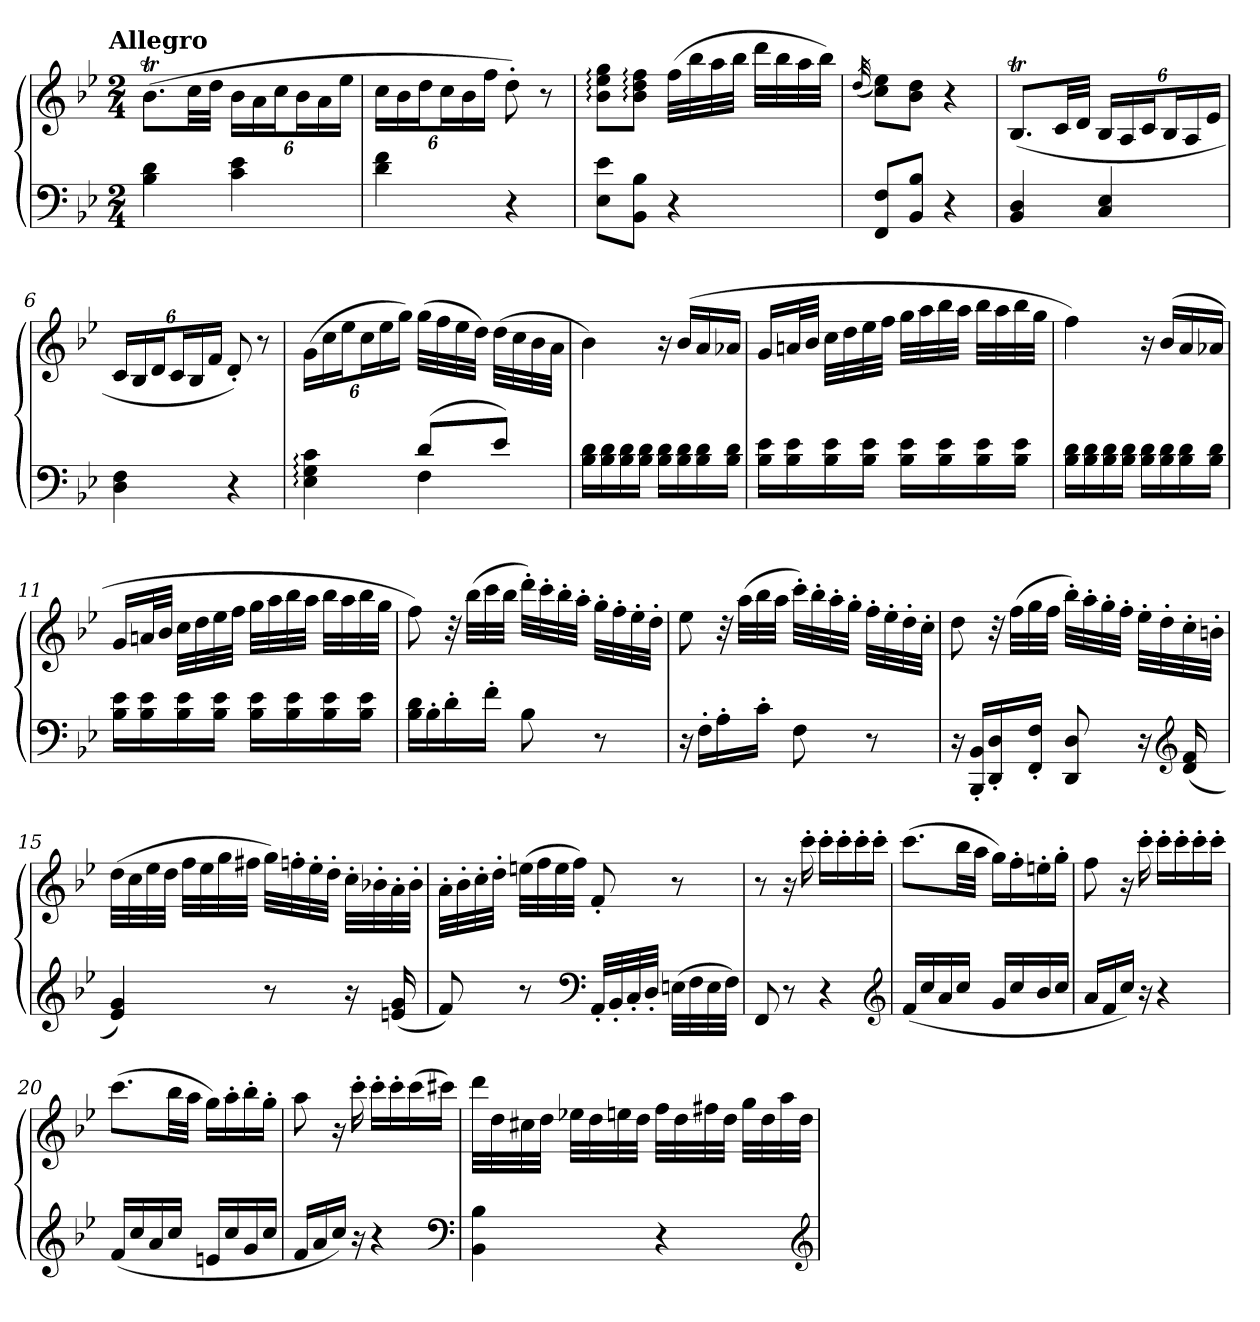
**kern	**kern
*part1	*part1
*staff2	*staff1
*clefF4	*clefG2
*k[b-e-]	*k[b-e-]
*B-:	*B-:
!!LO:TX:omd:t=Allegro
*M2/4	*M2/4
*MM100	*MM100
=1	=1
4B-\ 4d\	(8.b-T\L
.	32cc\LL
.	32dd\JJJ
4c\ 4e-\	24b-\LL
.	24a\
.	24cc\J
.	24b-\L
.	24a\
.	24ee-\JJ
=2	=2
4d\ 4f\	24cc\LL
.	24b-\
.	24dd\J
.	24cc\L
.	24b-\
.	24ff\JJ
4r	8dd'\)
.	8r
=3	=3
8E-\ 8e-\L	8b-:\ 8ee-:\ 8gg:\L
8BB-\ 8B-\J	8b-:\ 8dd:\ 8ff:\J
4r	(32ff\LLL
.	32bb-\
.	32aa\
.	32bb-\JJJ
.	32ddd\LLL
.	32bb-\
.	32aa\
.	32bb-\JJJ)
=4	=4
.	(32qdd/
8FF/ 8F/L	8cc\ 8ee-\L)
8BB-/ 8B-/J	8b-\ 8dd\J
4r	4r
=5	=5
4BB-/ 4D/	(8.B-T/L
.	32c/LL
.	32d/JJJ
4C/ 4E-/	24B-/LL
.	24A/
.	24c/J
.	24B-/L
.	24A/
.	24e-/JJ
=6	=6
4D\ 4F\	24c/LL
.	24B-/
.	24d/J
.	24c/L
.	24B-/
.	24f/JJ
4r	8d'/)
.	8r
=7	=7
*^	*
4ryy	4E-:\ 4G:\ 4c:\	(24g\LL
.	.	24cc\
.	.	24ee-\J
.	.	24cc\L
.	.	24ee-\
.	.	24gg\JJ)
(8d/L	4F\	(32gg\LLL
.	.	32ff\
.	.	32ee-\
.	.	32dd\JJJ)
8e-/J)	.	(32dd\LLL
.	.	32cc\
.	.	32b-\
.	.	32a\JJJ
*v	*v	*
=8	=8
16B-\ 16d\LL	4b-\)
16B-\ 16d\	.
16B-\ 16d\	.
16B-\ 16d\JJ	.
16B-\ 16d\LL	16r
16B-\ 16d\	(>16b-/LL
16B-\ 16d\	16a/
16B-\ 16d\JJ	16a-X/JJ
=9	=9
16B-\ 16e-\LL	16g/LL
16B-\ 16e-\	32an/L
.	32b-/JJJ
16B-\ 16e-\	32cc\LLL
.	32dd\
16B-\ 16e-\JJ	32ee-\
.	32ff\JJJ
16B-\ 16e-\LL	32gg\LLL
.	32aa\
16B-\ 16e-\	32bb-\
.	32aa\JJJ
16B-\ 16e-\	32bb-\LLL
.	32aa\
16B-\ 16e-\JJ	32bb-\
.	32gg\JJJ
=10	=10
16B-\ 16d\LL	4ff\)
16B-\ 16d\	.
16B-\ 16d\	.
16B-\ 16d\JJ	.
16B-\ 16d\LL	16r
16B-\ 16d\	(>16b-/LL
16B-\ 16d\	16a/
16B-\ 16d\JJ	16a-X/JJ
=11	=11
16B-\ 16e-\LL	16g/LL
16B-\ 16e-\	32an/L
.	32b-/JJJ
16B-\ 16e-\	32cc\LLL
.	32dd\
16B-\ 16e-\JJ	32ee-\
.	32ff\JJJ
16B-\ 16e-\LL	32gg\LLL
.	32aa\
16B-\ 16e-\	32bb-\
.	32aa\JJJ
16B-\ 16e-\	32bb-\LLL
.	32aa\
16B-\ 16e-\JJ	32bb-\
.	32gg\JJJ
=12	=12
16B-\ 16d\LL	8ff\)
16B-'\	.
16d'\	32r
.	(32bb-\LLL
16f'\JJ	32ccc\
.	32bb-\JJJ
8B-\	32ddd'\LLL)
.	32ccc'\
.	32bb-'\
.	32aa'\JJJ
8r	32gg'\LLL
.	32ff'\
.	32ee-'\
.	32dd'\JJJ
=13	=13
16r	8ee-\
16F'\LL	.
16A'\	32r
.	(32aa\LLL
16c'\JJ	32bb-\
.	32aa\JJJ
8F\	32ccc'\LLL)
.	32bb-'\
.	32aa'\
.	32gg'\JJJ
8r	32ff'\LLL
.	32ee-'\
.	32dd'\
.	32cc'\JJJ
=14	=14
16r	8dd\
16BBB-'/ 16BB-'/LL	.
16DD'/ 16D'/	32r
.	(32ff\LLL
16FF'/ 16F'/JJ	32gg\
.	32ff\JJJ
8DD/ 8D/	32bb-'\LLL)
.	32aa'\
.	32gg'\
.	32ff'\JJJ
16r	32ee-'\LLL
.	32dd'\
*clefG2	*
(16d/ 16f/	32cc'\
.	32bn'\JJJ
=15	=15
4e-/ 4g/)	(32dd\LLL
.	32cc\
.	32ee-\
.	32dd\JJJ
.	32ff\LLL
.	32ee-\
.	32gg\
.	32ff#X\JJJ
8r	32gg\LLL)
.	32ffn'\
.	32ee-'\
.	32dd'\JJJ
16r	32cc'\LLL
.	32b-X'\
(16en/ 16g/	32a'\
.	32b-'\JJJ
=16	=16
8f/)	32a'\LLL
.	32b-'\
.	32cc'\
.	32dd'\JJJ
8r	(32een\LLL
.	32ff\
.	32ee\
.	32ff\JJJ)
*clefF4	*
32AA'/LLL	8f'/
32BB-'/	.
32C'/	.
32D'/JJJ	.
(32En\LLL	8r
32F\	.
32E\	.
32F\JJJ)	.
=17	=17
8FF/	8r
8r	16r
.	16ccc'\
4r	16ccc'\LL
.	16ccc'\
.	16ccc'\
.	16ccc'\JJ
*clefG2	*
=18	=18
(16f/LL	(8.ccc\L
16cc/	.
16a/	.
16cc/JJ	32bb-\LL
.	32aa\JJJ
16g/LL	16gg\LL)
16cc/	16ff'\
16b-/	16een'\
16cc/JJ	16gg'\JJ
=19	=19
16a/LL	8ff\
16f/	.
16cc/JJ)	16r
16r	16ccc'\
4r	16ccc'\LL
.	16ccc'\
.	16ccc'\
.	16ccc'\JJ
=20	=20
(16f/LL	(8.ccc\L
16cc/	.
16a/	.
16cc/JJ	32bb-\LL
.	32aa\JJJ
16en/LL	16gg\LL)
16cc/	16aa'\
16g/	16bb-'\
16cc/JJ	16gg'\JJ
=21	=21
16f/LL	8aa\
16a/	.
16cc/JJ)	16r
16r	16ccc'\
4r	16ccc'\LL
.	16ccc'\
.	(16ccc\
.	16ccc#X\JJ)
*clefF4	*
=22	=22
4BB-\ 4B-\	32ddd\LLL
.	32dd\
.	32cc#X\
.	32dd\JJJ
.	32ee-X\LLL
.	32dd\
.	32een\
.	32dd\JJJ
4r	32ff\LLL
.	32dd\
.	32ff#X\
.	32dd\JJJ
.	32gg\LLL
.	32dd\
.	32aa\
.	32dd\JJJ
*clefG2	*
=	=
*-	*-
